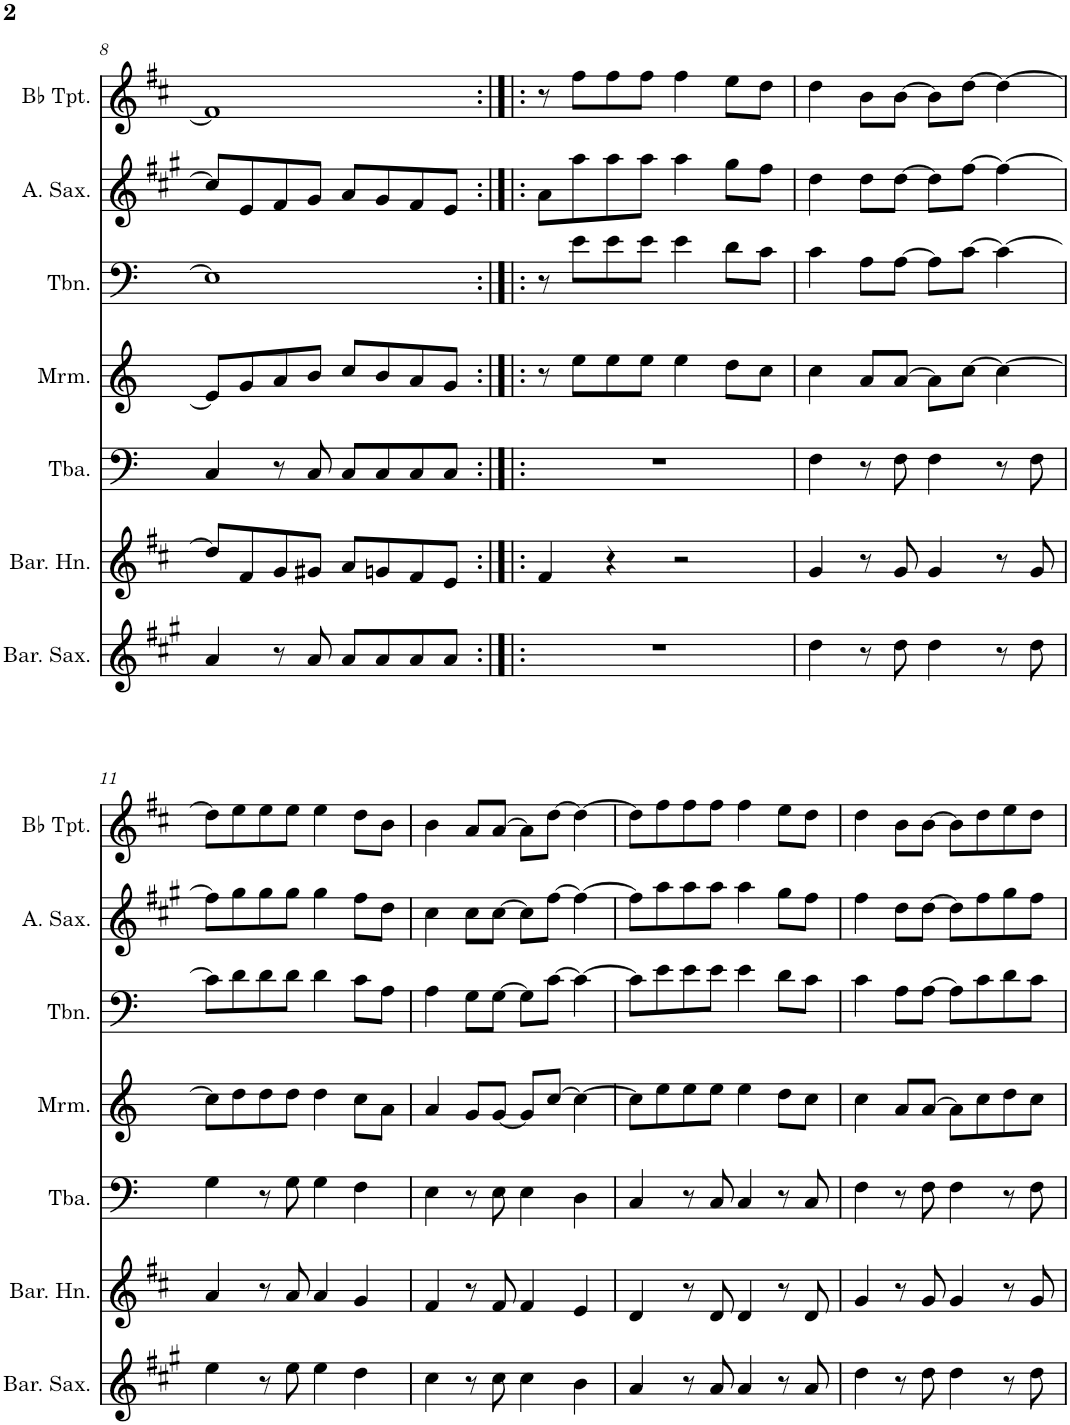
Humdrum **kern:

**kern	**kern	**kern	**kern	**kern	**kern	**kern
*part7	*part6	*part5	*part4	*part3	*part2	*part1
*staff7	*staff6	*staff5	*staff4	*staff3	*staff2	*staff1
*I"Baritone Saxophone	*I"Baritone Horn	*I"Tuba	*I"Marimba	*I"Trombone	*I"Alto Saxophone	*I"Bb Trumpet
*I'Bar. Sax.	*I'Bar. Hn.	*I'Tba.	*I'Mrm.	*I'Tbn.	*I'A. Sax.	*I'Bb Tpt.
!!LO:PB:g=z
*clefG2	*clefG2	*clefF4	*clefG2	*clefF4	*clefG2	*clefG2
*Trd12c21	*Trd4c7	*	*	*	*Trd5c9	*Trd1c2
*k[f#c#g#]	*k[f#c#]	*k[]	*k[]	*k[]	*k[f#c#g#]	*k[f#c#]
*M4/4	*M4/4	*M4/4	*M4/4	*M4/4	*M4/4	*M4/4
=8	=8	=8	=8	=8	=8	=8
4a/	8dd/L]	4C/	8e/L]	1E]	8cc#/L]	1f#]
.	8f#/	.	8g/	.	8e/	.
8r	8g/	8r	8a/	.	8f#/	.
8a/	8g#X/J	8C/	8b/J	.	8g#/J	.
8a/L	8a/L	8C/L	8cc/L	.	8a/L	.
8a/	8gn/	8C/	8b/	.	8g#/	.
8a/	8f#/	8C/	8a/	.	8f#/	.
8a/J	8e/J	8C/J	8g/J	.	8e/J	.
=9:|!|:	=9:|!|:	=9:|!|:	=9:|!|:	=9:|!|:	=9:|!|:	=9:|!|:
1r	4f#/	1r	8r	8r	8a\L	8r
.	.	.	8ee\L	8e\L	8aa\	8ff#\L
.	4r	.	8ee\	8e\	8aa\	8ff#\
.	.	.	8ee\J	8e\J	8aa\J	8ff#\J
.	2r	.	4ee\	4e\	4aa\	4ff#\
.	.	.	8dd\L	8d\L	8gg#\L	8ee\L
.	.	.	8cc\J	8c\J	8ff#\J	8dd\J
=10	=10	=10	=10	=10	=10	=10
4dd\	4g/	4F\	4cc\	4c\	4dd\	4dd\
8r	8r	8r	8a/L	8A\L	8dd\L	8b\L
8dd\	8g/	8F\	[8a/J	[8A\J	[8dd\J	[8b\J
4dd\	4g/	4F\	8a\L]	8A\L]	8dd\L]	8b\L]
.	.	.	[8cc\J	[8c\J	[8ff#\J	[8dd\J
8r	8r	8r	4cc\_	4c\_	4ff#\_	4dd\_
8dd\	8g/	8F\	.	.	.	.
!!LO:LB:g=z
=11	=11	=11	=11	=11	=11	=11
4ee\	4a/	4G\	8cc\L]	8c\L]	8ff#\L]	8dd\L]
.	.	.	8dd\	8d\	8gg#\	8ee\
8r	8r	8r	8dd\	8d\	8gg#\	8ee\
8ee\	8a/	8G\	8dd\J	8d\J	8gg#\J	8ee\J
4ee\	4a/	4G\	4dd\	4d\	4gg#\	4ee\
4dd\	4g/	4F\	8cc\L	8c\L	8ff#\L	8dd\L
.	.	.	8a\J	8A\J	8dd\J	8b\J
=12	=12	=12	=12	=12	=12	=12
4cc#\	4f#/	4E\	4a/	4A\	4cc#\	4b\
8r	8r	8r	8g/L	8G\L	8cc#\L	8a/L
8cc#\	8f#/	8E\	[8g/J	[8G\J	[8cc#\J	[8a/J
4cc#\	4f#/	4E\	8g/L]	8G\L]	8cc#\L]	8a\L]
.	.	.	[8cc/J	[8c\J	[8ff#\J	[8dd\J
4b\	4e/	4D\	4cc\_	4c\_	4ff#\_	4dd\_
=13	=13	=13	=13	=13	=13	=13
4a/	4d/	4C/	8cc\L]	8c\L]	8ff#\L]	8dd\L]
.	.	.	8ee\	8e\	8aa\	8ff#\
8r	8r	8r	8ee\	8e\	8aa\	8ff#\
8a/	8d/	8C/	8ee\J	8e\J	8aa\J	8ff#\J
4a/	4d/	4C/	4ee\	4e\	4aa\	4ff#\
8r	8r	8r	8dd\L	8d\L	8gg#\L	8ee\L
8a/	8d/	8C/	8cc\J	8c\J	8ff#\J	8dd\J
=14	=14	=14	=14	=14	=14	=14
4dd\	4g/	4F\	4cc\	4c\	4ff#\	4dd\
8r	8r	8r	8a/L	8A\L	8dd\L	8b\L
8dd\	8g/	8F\	[8a/J	[8A\J	[8dd\J	[8b\J
4dd\	4g/	4F\	8a\L]	8A\L]	8dd\L]	8b\L]
.	.	.	8cc\	8c\	8ff#\	8dd\
8r	8r	8r	8dd\	8d\	8gg#\	8ee\
8dd\	8g/	8F\	8cc\J	8c\J	8ff#\J	8dd\J
=	=	=	=	=	=	=
*-	*-	*-	*-	*-	*-	*-
